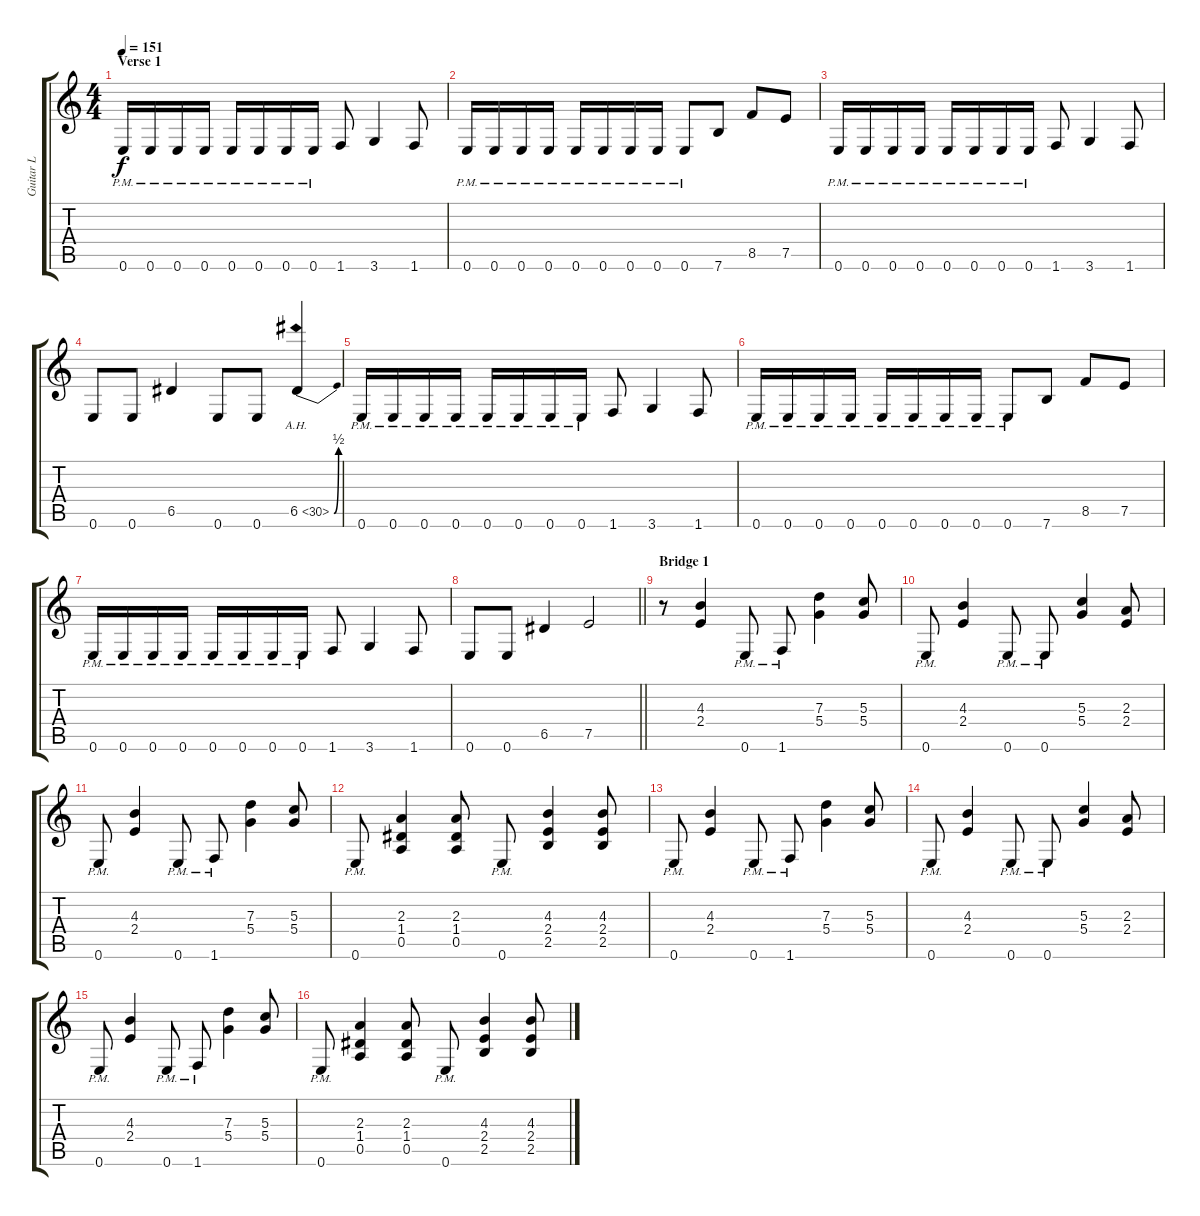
\track ("Guitar L" "Guitar L") {instrument distortionguitar}
\staff {score tabs}
\tuning (E4 B3 G3 D3 A2 E2) {hide}
\ts (4 4)
\section ("" "Verse 1")
\tempo 151
\clef g2
\ks c
0.6{pm}.16{dy f} 0.6{pm}.16 0.6{pm}.16 0.6{pm}.16 0.6{pm}.16 0.6{pm}.16 0.6{pm}.16 0.6{pm}.16 1.6.8 3.6.4 1.6.8 |
0.6{pm}.16 0.6{pm}.16 0.6{pm}.16 0.6{pm}.16 0.6{pm}.16 0.6{pm}.16 0.6{pm}.16 0.6{pm}.16 0.6{pm}.8 7.6.8 8.5.8 7.5.8 |
0.6{pm}.16 0.6{pm}.16 0.6{pm}.16 0.6{pm}.16 0.6{pm}.16 0.6{pm}.16 0.6{pm}.16 0.6{pm}.16 1.6.8 3.6.4 1.6.8 |
0.6.8 0.6.8 6.5.4 0.6.8 0.6.8 6.5{be (bend 0 0 60 2) ah 24}.4 |
0.6{pm}.16 0.6{pm}.16 0.6{pm}.16 0.6{pm}.16 0.6{pm}.16 0.6{pm}.16 0.6{pm}.16 0.6{pm}.16 1.6.8 3.6.4 1.6.8 |
0.6{pm}.16 0.6{pm}.16 0.6{pm}.16 0.6{pm}.16 0.6{pm}.16 0.6{pm}.16 0.6{pm}.16 0.6{pm}.16 0.6{pm}.8 7.6.8 8.5.8 7.5.8 |
0.6{pm}.16 0.6{pm}.16 0.6{pm}.16 0.6{pm}.16 0.6{pm}.16 0.6{pm}.16 0.6{pm}.16 0.6{pm}.16 1.6.8 3.6.4 1.6.8 |
\barLineRight lightlight
0.6.8 0.6.8 6.5.4 7.5.2 |
\section ("" "Bridge 1")
r.8 (4.3 2.4).4 0.6{pm}.8 1.6{pm}.8 (7.3 5.4).4 (5.3 5.4).8 |
0.6{pm}.8 (4.3 2.4).4 0.6{pm}.8 0.6{pm}.8 (5.3 5.4).4 (2.3 2.4).8 |
0.6{pm}.8 (4.3 2.4).4 0.6{pm}.8 1.6{pm}.8 (7.3 5.4).4 (5.3 5.4).8 |
0.6{pm}.8 (2.3 1.4 0.5).4 (2.3 1.4 0.5).8 0.6{pm}.8 (4.3 2.4 2.5).4 (4.3 2.4 2.5).8 |
0.6{pm}.8 (4.3 2.4).4 0.6{pm}.8 1.6{pm}.8 (7.3 5.4).4 (5.3 5.4).8 |
0.6{pm}.8 (4.3 2.4).4 0.6{pm}.8 0.6{pm}.8 (5.3 5.4).4 (2.3 2.4).8 |
0.6{pm}.8 (4.3 2.4).4 0.6{pm}.8 1.6{pm}.8 (7.3 5.4).4 (5.3 5.4).8 |
0.6{pm}.8 (2.3 1.4 0.5).4 (2.3 1.4 0.5).8 0.6{pm}.8 (4.3 2.4 2.5).4 (4.3 2.4 2.5).8
